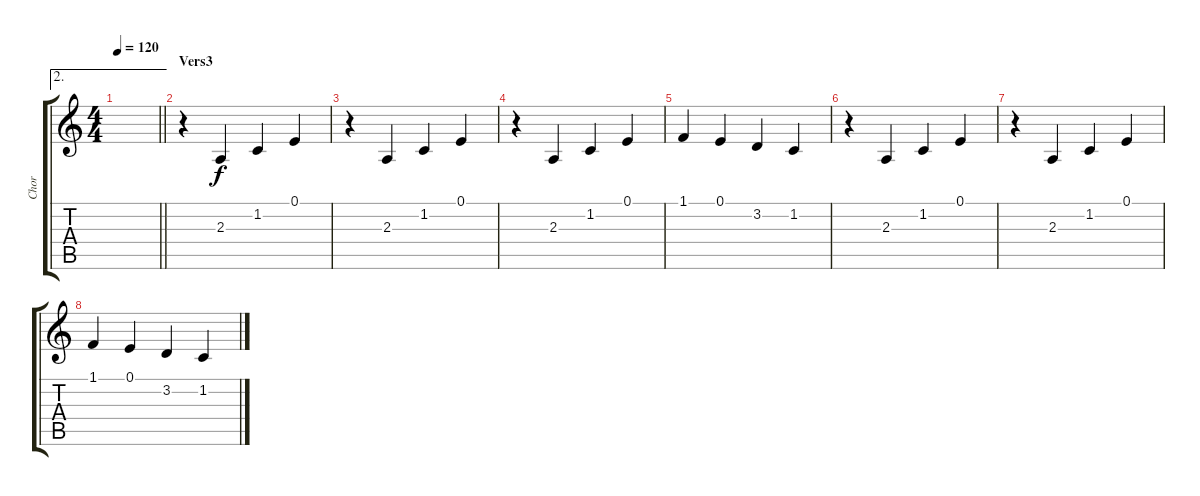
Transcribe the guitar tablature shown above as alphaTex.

\track ("Chor" "Chor") {instrument trumpet}
\staff {score tabs}
\tuning (E4 B3 G3 D3 A2 E2) {hide}
\ae 2
\ts (4 4)
\tempo 120
\clef g2
\barLineRight lightlight
\ks c
|
\section ("" "Vers3")
r.4 2.3.4 1.2.4 0.1.4 |
r.4 2.3.4 1.2.4 0.1.4 |
r.4 2.3.4 1.2.4 0.1.4 |
1.1.4 0.1.4 3.2.4 1.2.4 |
r.4 2.3.4 1.2.4 0.1.4 |
r.4 2.3.4 1.2.4 0.1.4 |
1.1.4 0.1.4 3.2.4 1.2.4
